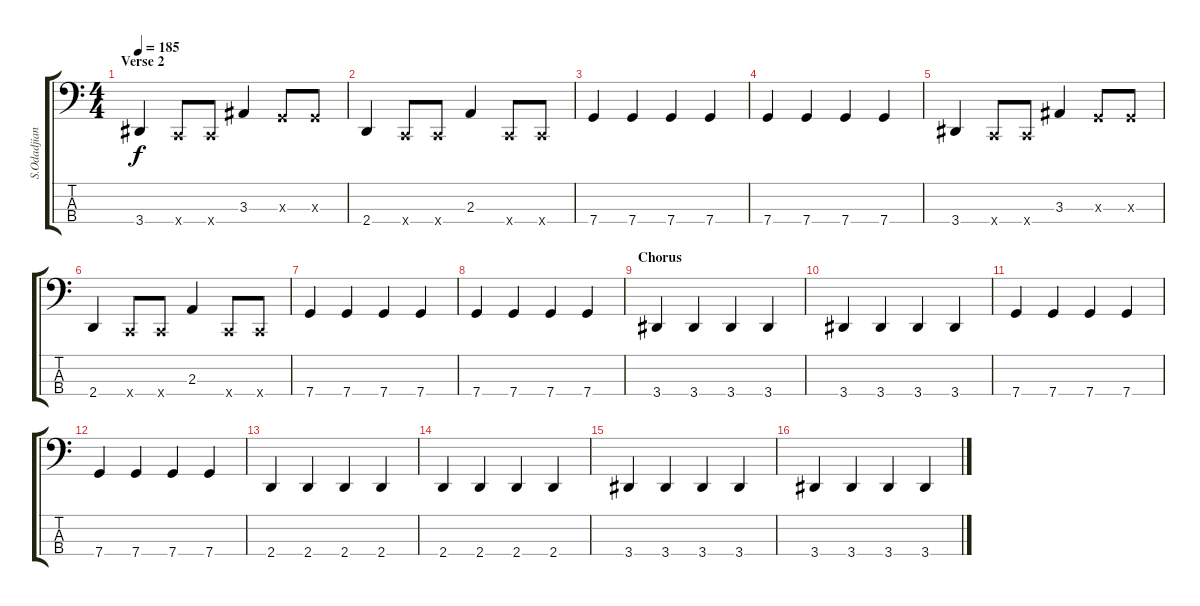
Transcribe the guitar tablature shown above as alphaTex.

\track ("S.Odadjian" "S.Odadjian") {instrument electricbassfinger}
\staff {score tabs}
\tuning (F2 C2 G1 C1) {hide}
\ts (4 4)
\section ("" "Verse 2")
\tempo 185
\clef f4
\ks c
3.4.4{dy f} 0.4{x}.8 0.4{x}.8 3.3.4 0.3{x}.8 0.3{x}.8 |
2.4.4 0.4{x}.8 0.4{x}.8 2.3.4 0.4{x}.8 0.4{x}.8 |
7.4.4 7.4.4 7.4.4 7.4.4 |
7.4.4 7.4.4 7.4.4 7.4.4 |
3.4.4 0.4{x}.8 0.4{x}.8 3.3.4 0.3{x}.8 0.3{x}.8 |
2.4.4 0.4{x}.8 0.4{x}.8 2.3.4 0.4{x}.8 0.4{x}.8 |
7.4.4 7.4.4 7.4.4 7.4.4 |
7.4.4 7.4.4 7.4.4 7.4.4 |
\section ("" "Chorus")
3.4.4 3.4.4 3.4.4 3.4.4 |
3.4.4 3.4.4 3.4.4 3.4.4 |
7.4.4 7.4.4 7.4.4 7.4.4 |
7.4.4 7.4.4 7.4.4 7.4.4 |
2.4.4 2.4.4 2.4.4 2.4.4 |
2.4.4 2.4.4 2.4.4 2.4.4 |
3.4.4 3.4.4 3.4.4 3.4.4 |
3.4.4 3.4.4 3.4.4 3.4.4
